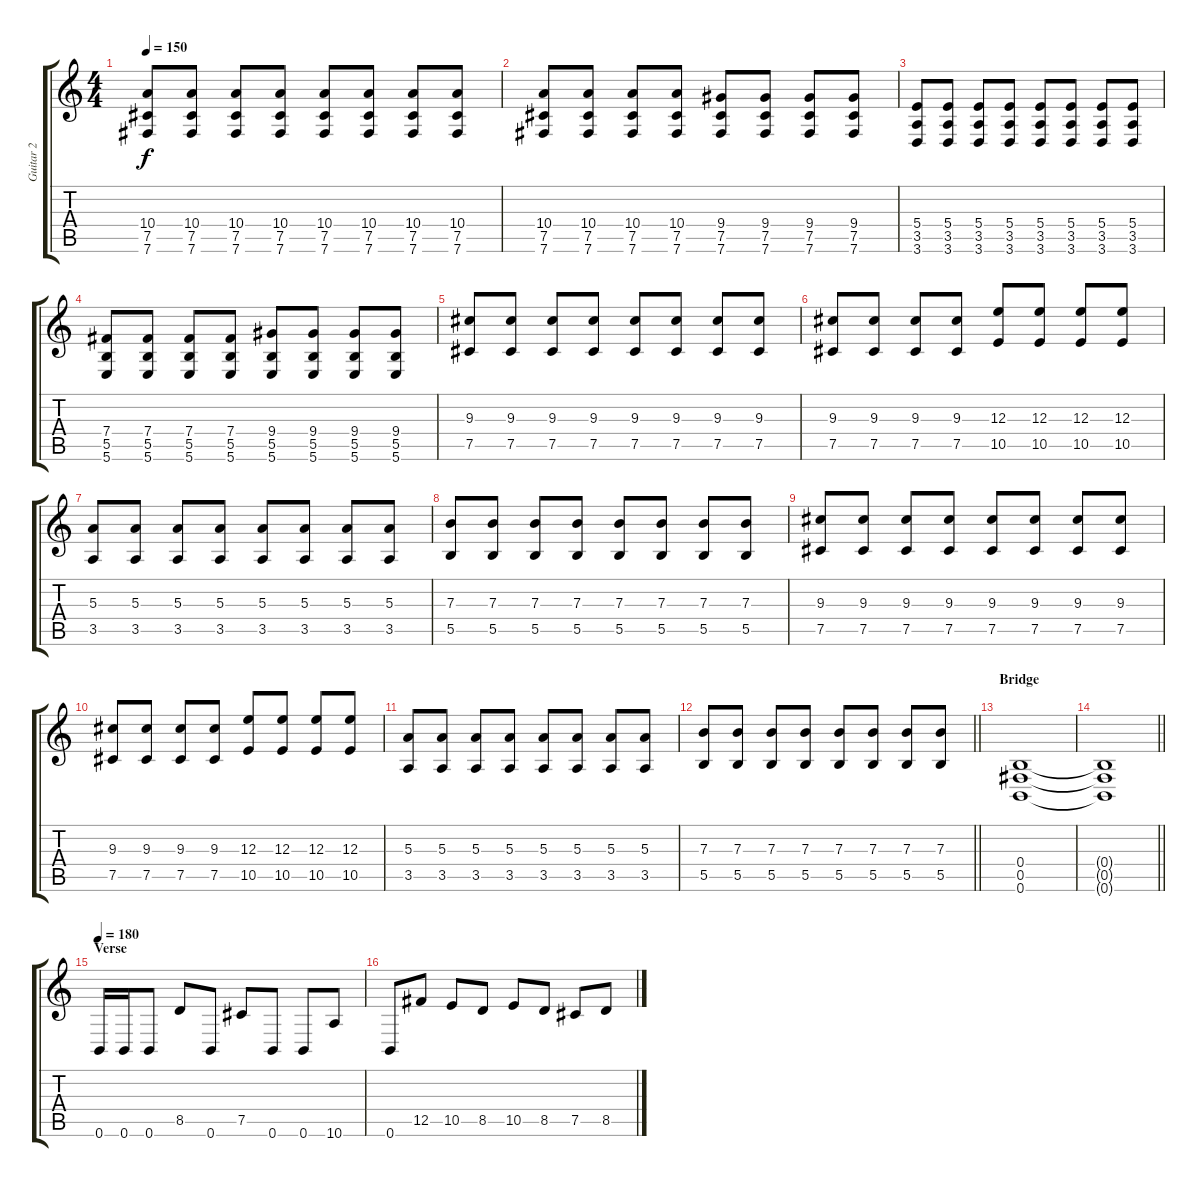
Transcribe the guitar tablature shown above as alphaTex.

\track ("Guitar 2" "Guitar 2") {instrument distortionguitar}
\staff {score tabs}
\tuning (Db4 Ab3 E3 B2 Gb2 B1) {hide}
\ts (4 4)
\tempo 150
\clef g2
\ks c
(10.4 7.5 7.6).8{dy f} (10.4 7.5 7.6).8 (10.4 7.5 7.6).8 (10.4 7.5 7.6).8 (10.4 7.5 7.6).8 (10.4 7.5 7.6).8 (10.4 7.5 7.6).8 (10.4 7.5 7.6).8 |
(10.4 7.5 7.6).8 (10.4 7.5 7.6).8 (10.4 7.5 7.6).8 (10.4 7.5 7.6).8 (9.4 7.5 7.6).8 (9.4 7.5 7.6).8 (9.4 7.5 7.6).8 (9.4 7.5 7.6).8 |
(5.4 3.5 3.6).8 (5.4 3.5 3.6).8 (5.4 3.5 3.6).8 (5.4 3.5 3.6).8 (5.4 3.5 3.6).8 (5.4 3.5 3.6).8 (5.4 3.5 3.6).8 (5.4 3.5 3.6).8 |
(7.4 5.5 5.6).8 (7.4 5.5 5.6).8 (7.4 5.5 5.6).8 (7.4 5.5 5.6).8 (9.4 5.5 5.6).8 (9.4 5.5 5.6).8 (9.4 5.5 5.6).8 (9.4 5.5 5.6).8 |
(9.3 7.5).8 (9.3 7.5).8 (9.3 7.5).8 (9.3 7.5).8 (9.3 7.5).8 (9.3 7.5).8 (9.3 7.5).8 (9.3 7.5).8 |
(9.3 7.5).8 (9.3 7.5).8 (9.3 7.5).8 (9.3 7.5).8 (12.3 10.5).8 (12.3 10.5).8 (12.3 10.5).8 (12.3 10.5).8 |
(5.3 3.5).8 (5.3 3.5).8 (5.3 3.5).8 (5.3 3.5).8 (5.3 3.5).8 (5.3 3.5).8 (5.3 3.5).8 (5.3 3.5).8 |
(7.3 5.5).8 (7.3 5.5).8 (7.3 5.5).8 (7.3 5.5).8 (7.3 5.5).8 (7.3 5.5).8 (7.3 5.5).8 (7.3 5.5).8 |
(9.3 7.5).8 (9.3 7.5).8 (9.3 7.5).8 (9.3 7.5).8 (9.3 7.5).8 (9.3 7.5).8 (9.3 7.5).8 (9.3 7.5).8 |
(9.3 7.5).8 (9.3 7.5).8 (9.3 7.5).8 (9.3 7.5).8 (12.3 10.5).8 (12.3 10.5).8 (12.3 10.5).8 (12.3 10.5).8 |
(5.3 3.5).8 (5.3 3.5).8 (5.3 3.5).8 (5.3 3.5).8 (5.3 3.5).8 (5.3 3.5).8 (5.3 3.5).8 (5.3 3.5).8 |
\barLineRight lightlight
(7.3 5.5).8 (7.3 5.5).8 (7.3 5.5).8 (7.3 5.5).8 (7.3 5.5).8 (7.3 5.5).8 (7.3 5.5).8 (7.3 5.5).8 |
\section ("" "Bridge")
(0.4 0.5 0.6).1{volume 16} |
\barLineRight lightlight
(0.4{t} 0.5{t} 0.6{t}).1 |
\section ("" "Verse")
\tempo 180
0.6.16 0.6.16 0.6.8 8.5.8 0.6.8 7.5.8 0.6.8 0.6.8 10.6.8 |
0.6.8 12.5.8 10.5.8 8.5.8 10.5.8 8.5.8 7.5.8 8.5.8
